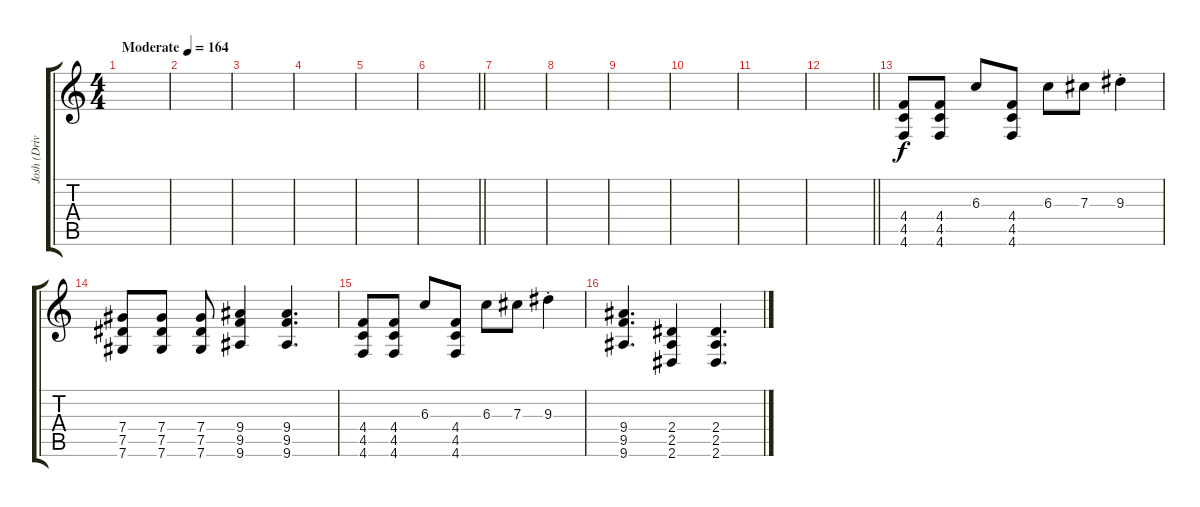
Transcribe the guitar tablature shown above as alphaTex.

\track ("Josh (Drive)" "Josh (Driv") {instrument overdrivenguitar}
\staff {score tabs}
\tuning (Eb4 Bb3 Gb3 Db3 Ab2 Db2) {hide}
\ts (4 4)
\tempo (164 "Moderate")
\clef g2
\ks c
|
|
|
|
|
\barLineRight lightlight
|
|
|
|
|
|
\barLineRight lightlight
|
(4.4 4.5 4.6).8 (4.4 4.5 4.6).8 6.3.8 (4.4 4.5 4.6).8 6.3.8 7.3.8 9.3{st}.4 |
(7.4 7.5 7.6).8 (7.4 7.5 7.6).8 (7.4 7.5 7.6).8 (9.4 9.5 9.6).4 (9.4 9.5 9.6).4{d} |
(4.4 4.5 4.6).8 (4.4 4.5 4.6).8 6.3.8 (4.4 4.5 4.6).8 6.3.8 7.3.8 9.3{st}.4 |
(9.4 9.5 9.6).4{d} (2.4 2.5 2.6).4 (2.4 2.5 2.6).4{d}
